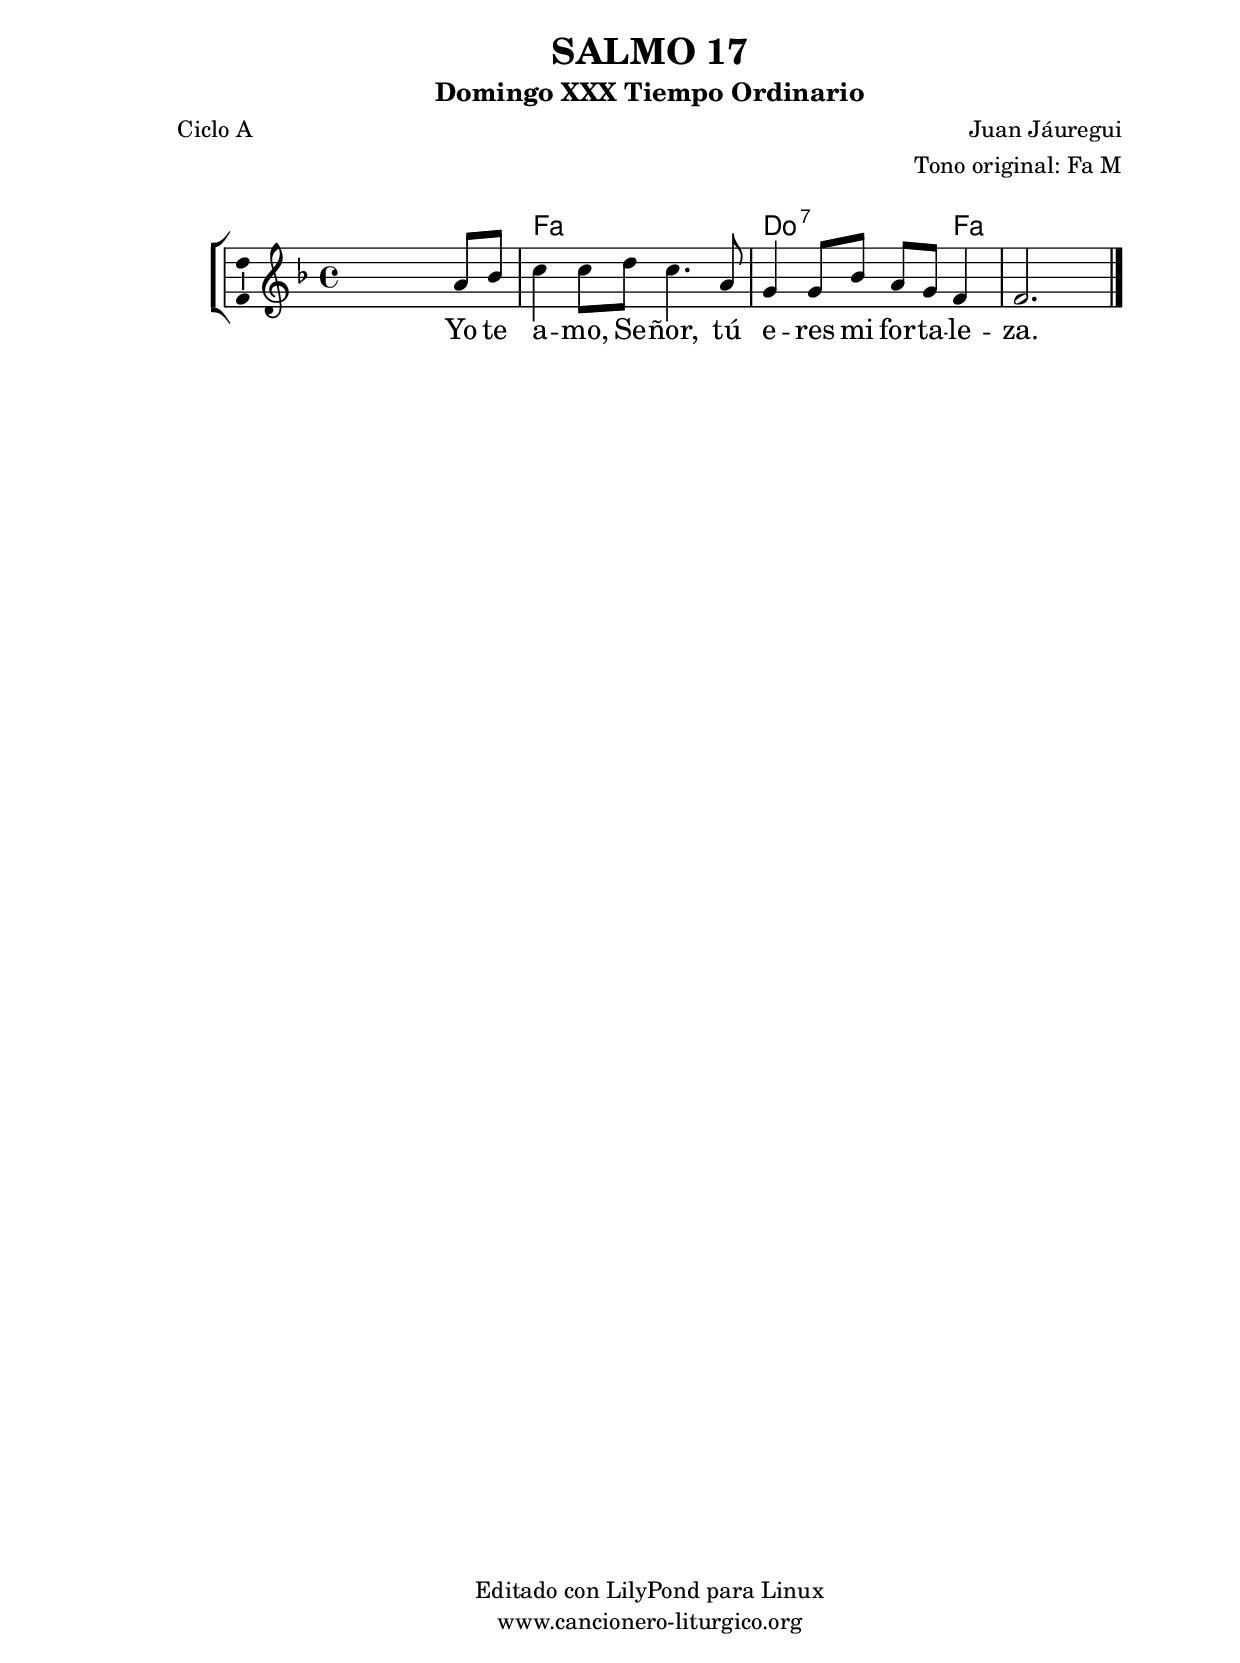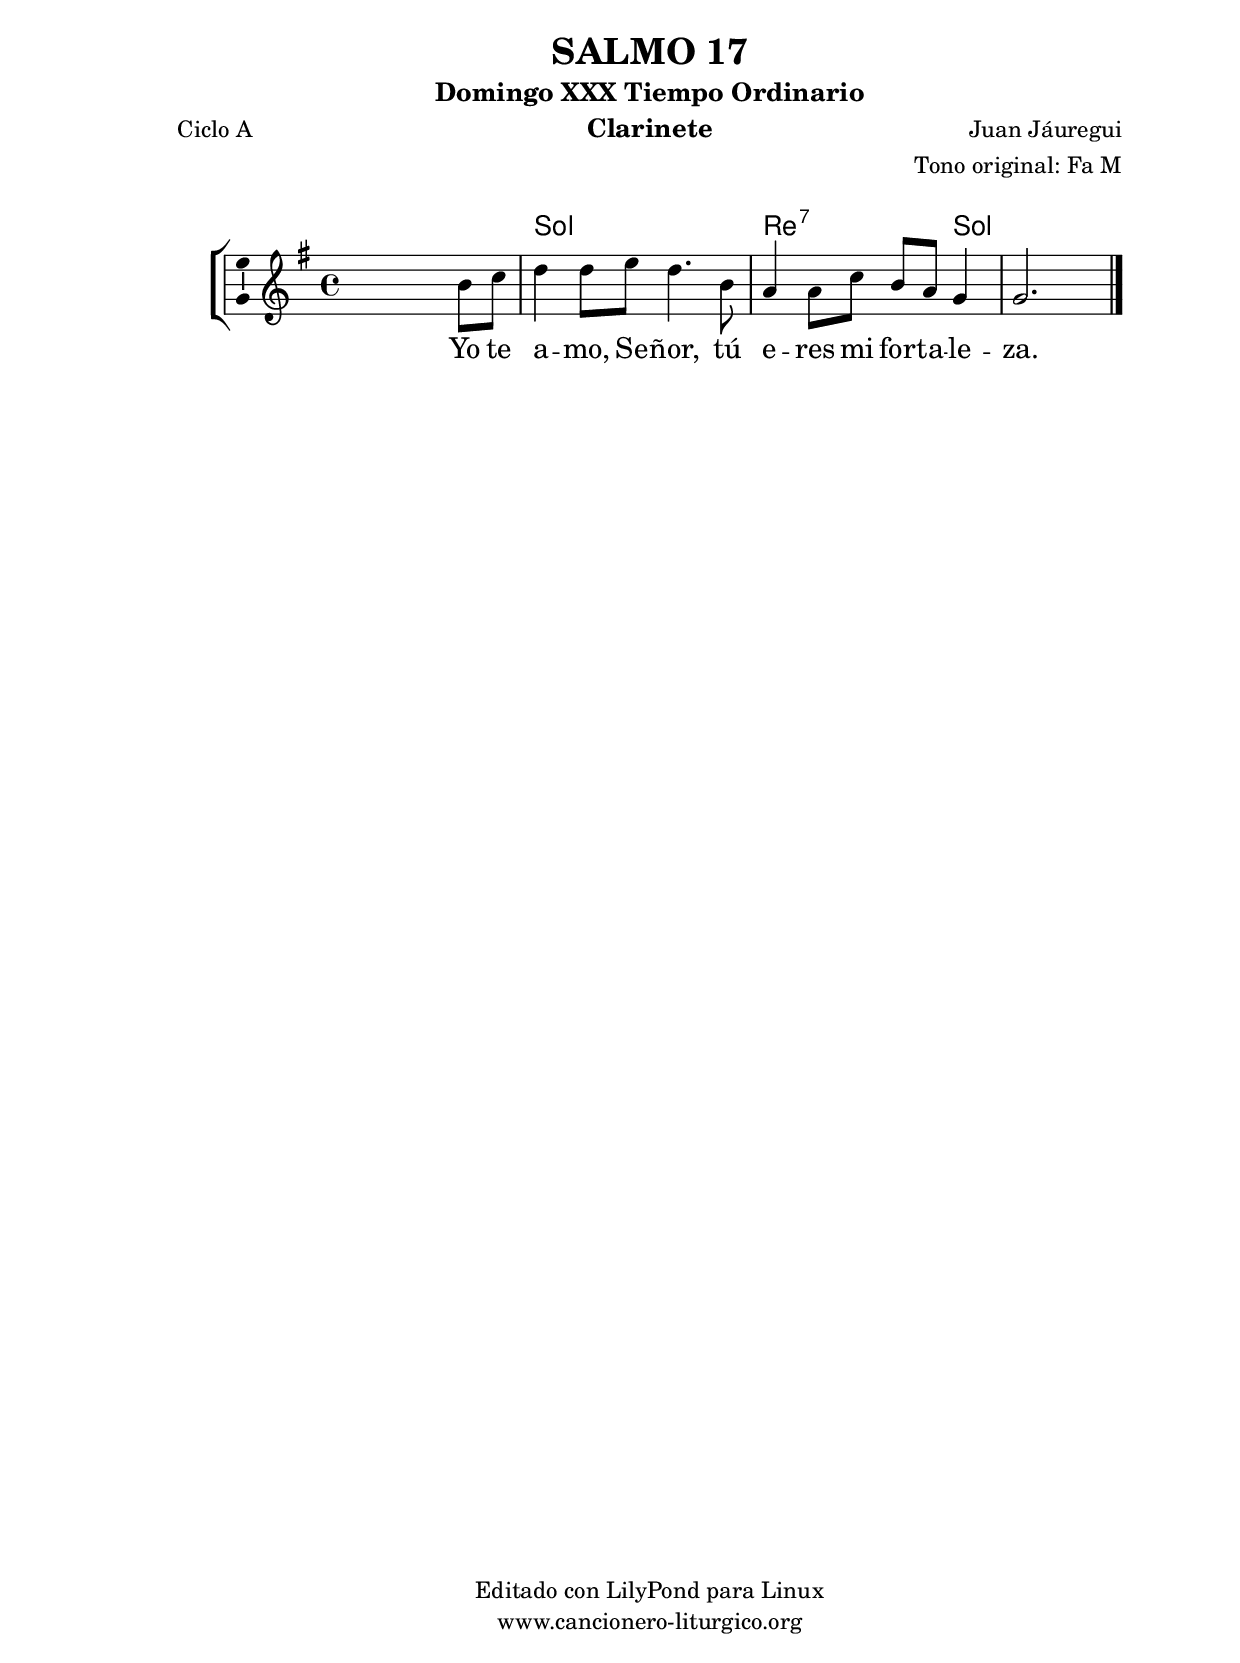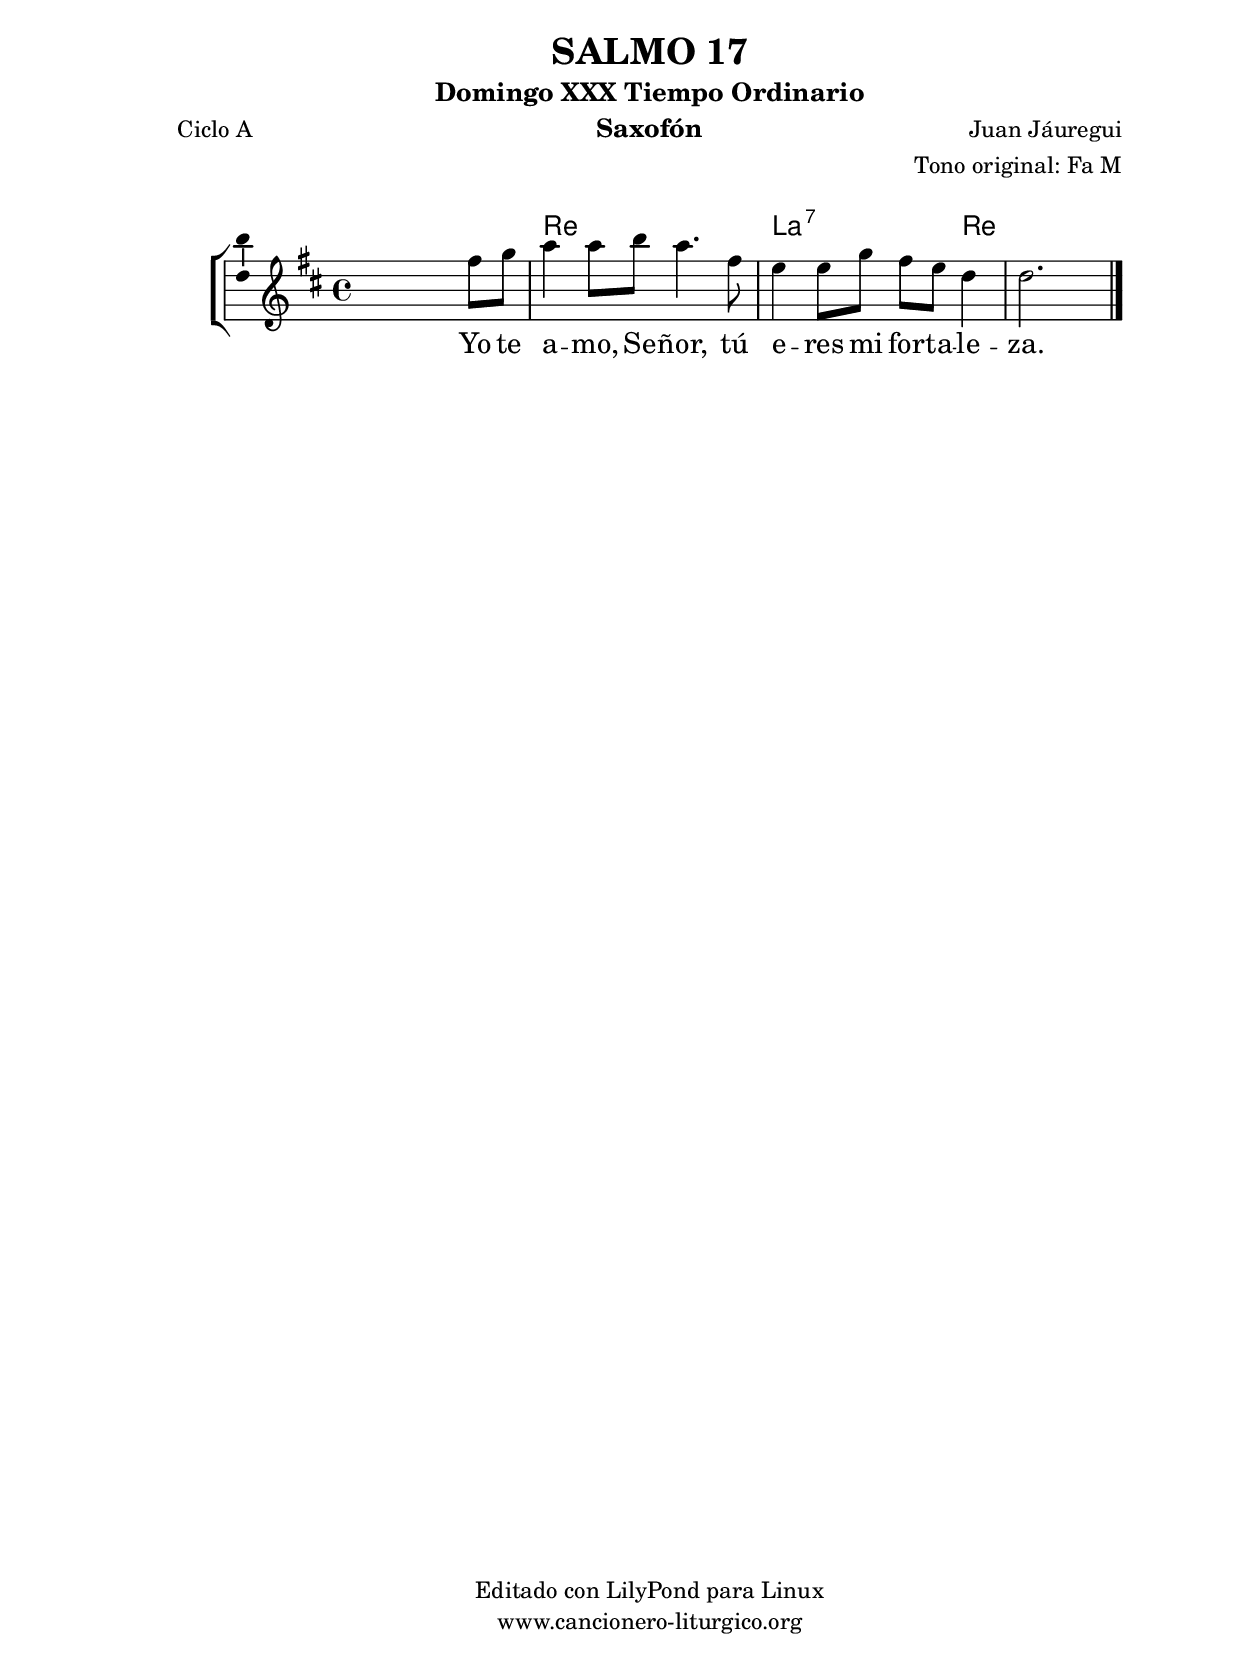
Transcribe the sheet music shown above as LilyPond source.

%
%para convertir .midi en .wav:
%timidity filename.midi -Ow -o finename.wav
%
%
%Para convertir de .wav a .mp3:
%lame -h -m j filename.wav
%
%
%para escuchar el midi:
%timidity nombrefichero.midi
%


%versión de lilypond para la que se ha escrito esta partitura:
\version "2.16.0"

	%Tamaño papel
	#(set-default-paper-size "a4")
	%Tamaño partitura
	#(set-global-staff-size 20)
	%No responde al pulsar sobre una nota
	#(ly:set-option 'point-and-click #f)

%parámetros del encabezamiento:
\header {
	title = "SALMO 17"
	subtitle = "Domingo XXX Tiempo Ordinario"
	composer = "Juan Jáuregui"
	poet = "Ciclo A"
	meter = ""
	arranger = "Tono original: Fa M"
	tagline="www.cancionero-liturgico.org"
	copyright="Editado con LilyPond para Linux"
	tiempo = "Ordinario"
	usos = "Salmo"
	letra = "Yo te amo, Señor, tú eres mi fortaleza."
	}

%parámetros asociados al papel:
\paper  {
	oddHeaderMarkup = \markup {\fill-line { \on-the-fly #not-first-page \fromproperty #'header:title \on-the-fly #not-first-page \fromproperty #'header:composer }}
	evenHeaderMarkup = \markup {\fill-line { \fromproperty #'header:composer \fromproperty #'header:title }}
	#(set-paper-size "a4")
	print-page-number = ##f
	first-page-number = 1
	print-first-page-number = ##f
%	head-separation = 3.0 \cm
	top-margin = 2.0 \cm
	bottom-margin = 0.5\cm
%%%	bottom-margin = -1.0\cm
	left-margin = 3.0 \cm
	line-width = 16.0 \cm 
	indent = 8\mm
	interscoreline = 2.\mm
	between-system-space = 15\mm
%	para que las partituras no llenen la hoja:
	ragged-bottom = ##t
%	idem para la última hoja:
	ragged-last-bottom = ##f
%	para que las partituras llenen el ancho del papel:
	ragged-last = ##f
	after-title-space = 2.5 \cm
%page-count=1
%system-count=8

	%Flexible Vertical Spacing
%	markup-markup-spacing =
%	#'((basic-distance . 15) (minimum-distance . 15) (padding . 3))
	markup-system-spacing =
	#'((basic-distance . 15) (minimum-distance . 15) (padding . 3))
	system-system-spacing =
	#'((basic-distance . 15) (minimum-distance . 15) (padding . 3))
	score-system-spacing =
	#'((basic-distance . 15) (minimum-distance . 15) (padding . 5))
%	top-system-spacing = % header
%	#'((basic-distance . 8) (minimum-distance . 0) (padding . 3))
%	top-markup-spacing =
%	#'((basic-distance . 20) (minimum-distance . 20) (padding . 3))
	last-bottom-spacing = % footer
	#'((basic-distance . 5) (minimum-distance . 5) (padding . 3))
%	score-markup-spacing =
%	#'((basic-distance . 16) (minimum-distance . 13) (padding . 3))

	}


%parámetros que afectan a toda la partitura:
global =  {
	%clave de sol (G):
	\clef G
	%armadura:
%	\transpose ees f
	\key f \major
	\tempo 4=70
	\set Score.tempoHideNote = ##t
	}


acordes = {
	\italianChords
	\chordmode {
%	\transpose ees f
{

s1
f1 c2.:7 f4

	}
	}
}

melodia = 
%	\transpose ees f
{
	\relative c''{

\time 4/4
s2 s4 a8 bes8
c4 c8 d c4. a8
g4 g8 bes a g f4
f2. s4

	\bar "|."
	}
	}


texto = \lyricmode {
Yo te a -- mo, Se -- ñor, tú e -- res mi for -- ta -- le -- za.
	}


acordesStaff = \context ChordNames = acordesStaff <<
	\set chordChanges = ##t
	\acordes
	>>


vozStaff = \context Voice = vozStaff
\with {\consists "Ambitus_engraver"}
<<
%	\set Staff.instrumentName = ""
%	\set Staff.shortInstrumentName = ""
%	\set Staff.midiInstrument = #"clarinet"
%	\set Staff.midiInstrument = #"cello"
%	\set Staff.midiInstrument = #"flute"
	\set Staff.midiInstrument = #"electric guitar (jazz)"
%	\set Staff.midiInstrument = #"english horn"
%	\set Staff.midiInstrument = #"violin"
%	\set Staff.midiInstrument = #"glockenspiel"
	\set Staff.midiMinimumVolume = #0.7
	\set Staff.midiMaximumVolume = #0.9
	\global
	\melodia
	>>


textoStaff = \context Lyrics = textoStaff <<
	\lyricsto vozStaff \texto
	>>

\book {
	\score {
		\context ChoirStaff {
			\override StaffGroup.SystemStartBracket #'collapse-height = #1
			\override Score.SystemStartBar #'collapse-height = #1
			<<
			\acordesStaff
			\vozStaff
			\textoStaff
			>>
			}
		\layout {
	    		\context {
				\Lyrics
				\override LyricText #'font-size = #2
				}
	   		 \context {
				\Score
				%fontSize = #3
				\override StaffSymbol #'staff-space = #(magstep +3)
				%\override Beam #'thickness = #0.55
				%\override SpacingSpanner #'spacing-increment = #1.0
				%\override Slur #'height-limit = #1.5
				}
			}
		}
	\score {
		\unfoldRepeats
		\context ChoirStaff {
			<<
			\acordesStaff
			\vozStaff
			>>
			}
		\midi {
	  		\context {
	  			\Score
				tempoWholesPerMinute = #(ly:make-moment 70 4)
				}
			}
		}
	}

%Partitura para clarinete
#(define output-suffix "C")
\book {
	\header{
		instrument = "Clarinete"
		}
	\score {
		\context ChoirStaff {
			\override StaffGroup.SystemStartBracket #'collapse-height = #1
			\override Score.SystemStartBar #'collapse-height = #1
\transpose c d
			<<
			\acordesStaff
			\vozStaff
			\textoStaff
			>>
			}
		\layout {
	    		\context {
				\Lyrics
				\override LyricText #'font-size = #2
				}
	   		 \context {
				\Score
				%fontSize = #3
				\override StaffSymbol #'staff-space = #(magstep +3)
				%\override Beam #'thickness = #0.55
				%\override SpacingSpanner #'spacing-increment = #1.0
				%\override Slur #'height-limit = #1.5
				}
			}
		}
	}

%Partitura para saxofón
#(define output-suffix "S")
\book {
	\header{
		instrument = "Saxofón"
		}
	\score {
		\context ChoirStaff {
			\override StaffGroup.SystemStartBracket #'collapse-height = #1
			\override Score.SystemStartBar #'collapse-height = #1
\transpose c a
			<<
			\acordesStaff
			\vozStaff
			\textoStaff
			>>
			}
		\layout {
	    		\context {
				\Lyrics
				\override LyricText #'font-size = #2
				}
	   		 \context {
				\Score
				%fontSize = #3
				\override StaffSymbol #'staff-space = #(magstep +3)
				%\override Beam #'thickness = #0.55
				%\override SpacingSpanner #'spacing-increment = #1.0
				%\override Slur #'height-limit = #1.5
				}
			}
		}
	}

